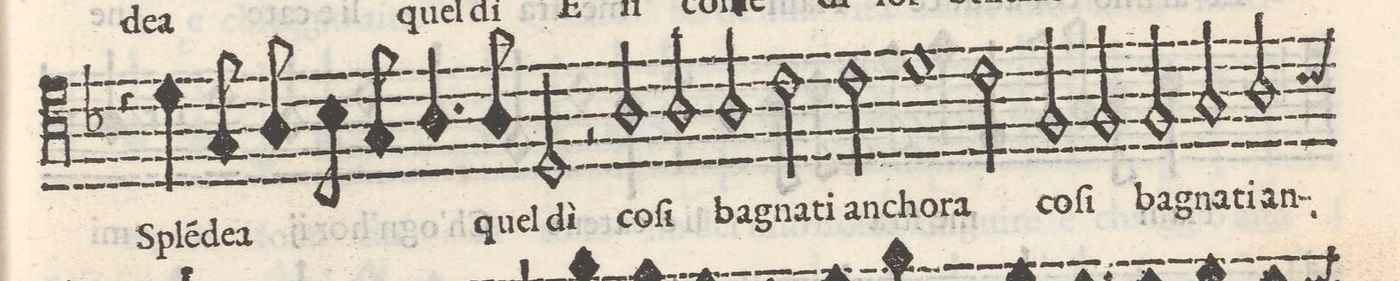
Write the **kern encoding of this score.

**kern	**text
*I"TENORE	*
*clefC4	*
*k[b-]	*
*met(C)	*
*M2/1	*
=30-	=30-
4r	.
4d\	Sple(n)-
8G/	-dea
8A/	.
8B-\	.
8G/	.
4.A/	.
8A/	quel
2D/	dì
=31-	=31-
2r	.
2A/	co-
2A/	-ſi
2A/	ba-
=32-	=32-
2c\	-gna-
2c\	ti an-
1d	-cho-
=33-	=33-
2c\	-ra
2F/	co-
2F/	-ſi
2F/	ba-
=34-	=34-
2G/	-gna-
2A/	ti an-
*-	*-
